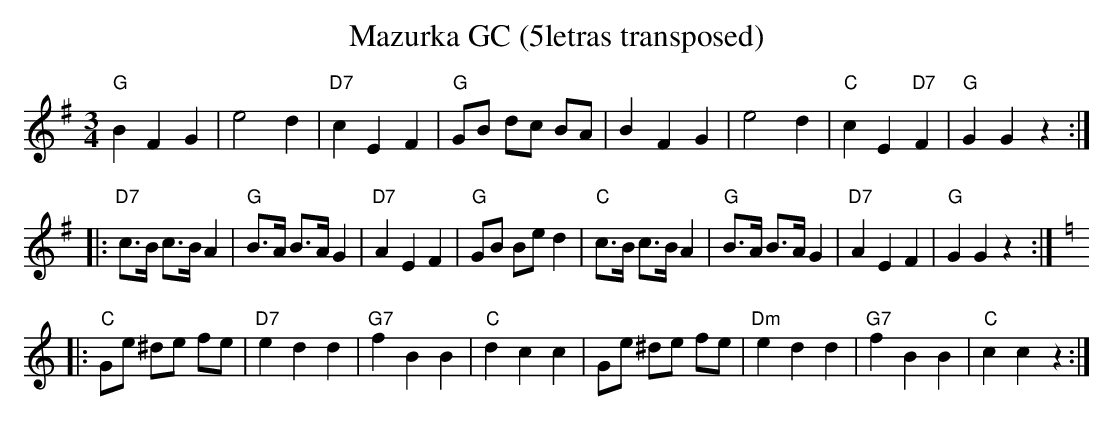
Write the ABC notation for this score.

X:1
T:Mazurka GC (5letras transposed)
M:3/4
L:1/8
K:G transpose=3 %%MIDI gchordon
"G"B2F2G2 | e4d2 | "D7"c2E2F2 | "G"GB dc BA | B2F2G2 | e4d2 | "C"c2E2"D7"F2 | "G"G2G2z2::
"D7"c>B c>BA2 | "G"B>A B>AG2 | "D7"A2E2F2 | "G"GB Bed2 | "C"c>B c>BA2 | "G"B>A B>AG2 | "D7"A2E2F2 | "G"G2G2z2 :: [K:Cmaj]
"C"Ge ^de fe | "D7"e2d2d2 | "G7"f2B2B2 | "C"d2c2c2 | Ge ^de fe | "Dm"e2d2d2 | "G7"f2B2B2 | "C"c2c2z2 :|
